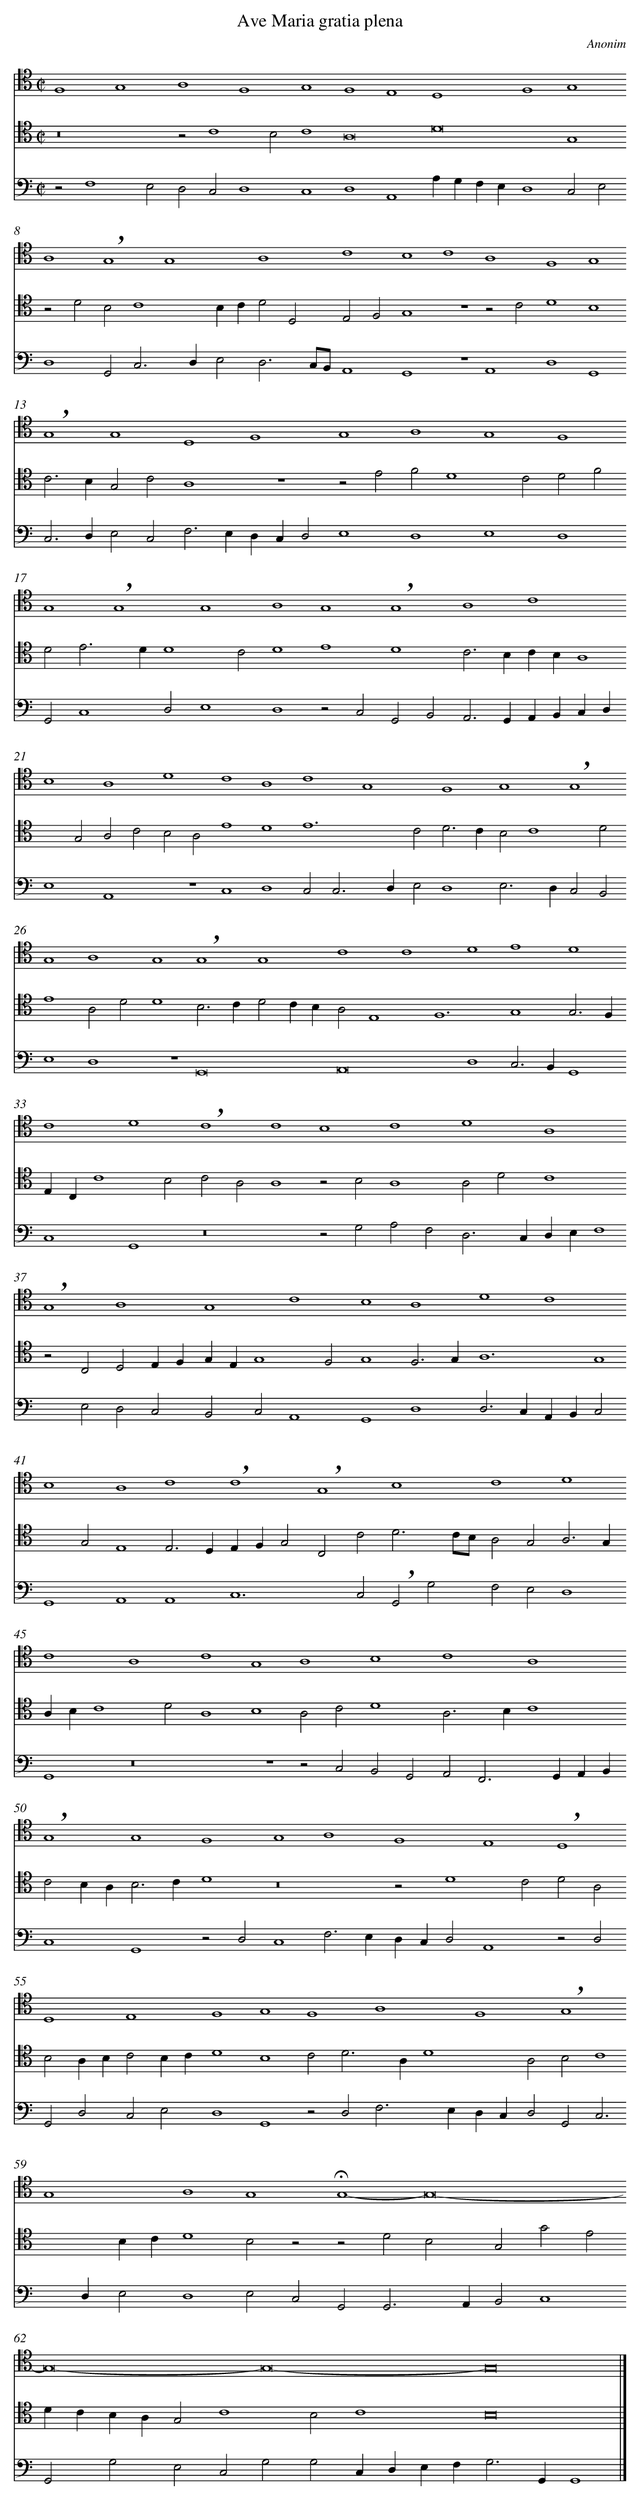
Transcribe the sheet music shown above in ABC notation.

X:1
T: Ave Maria gratia plena
C: Anonim
L: 1/4
M: C|
V: 1 clef=tenor
V: 2 clef=tenor
V: 3 clef=bass
K: C
[V:1] F,4G,4 [|]
[V:2] z8 [|]
[V:3] z2F,4E,2 [|]
[V:1] A,4F,4 [|]
[V:2] z2C4B,2 [|]
[V:3] D,2C,2D,4 [|]
[V:1] G,4F,4 [|]
[V:2] C4A,8 [|]
[V:3] C,4D,4 [|]
[V:1] E,4D,4 [|]
[V:2] D8 [|]
[V:3] A,,4A,G,F,E, [|]
[V:1] F,4G,4 [|]
[V:2] G,4 [|]
[V:3] D,4C,2E,2 [|]
[V:1] A,4!breath!G,4 [|]
[V:2] z2D2B,2C4 [|]
[V:3] D,4G,,2C,3 [|]
[V:1] G,4A,4 [|]
[V:2] B,CD2D,2 [|]
[V:3] D,E,2D,3C,/B,,/ [|]
[V:1] C4B,4 [|]
[V:2] E,2F,2G,4 [|]
[V:3] A,,4G,,4 [|]
[V:1] C4A,4 [|]
[V:2] z4z2C2 [|]
[V:3] z4A,,4 [|]
[V:1] F,4G,4 [|]
[V:2] D4B,4 [|]
[V:3] D,4G,,4 [|]
[V:1] !breath!G,4G,4 [|]
[V:2] C2>B,2G,2C2 [|]
[V:3] C,2>D,2E,2C,2 [|]
[V:1] D,4F,4 [|]
[V:2] A,4z4 [|]
[V:3] F,2>E,2D,C,D,2 [|]
[V:1] G,4A,4 [|]
[V:2] z2E2F2D4 [|]
[V:3] E,4D,4 [|]
[V:1] G,4F,4 [|]
[V:2] C2D2F2 [|]
[V:3] E,4D,4 [|]
[V:1] G,4!breath!G,4 [|]
[V:2] D2E2>D2D4 [|]
[V:3] G,,2C,4D,2 [|]
[V:1] G,4A,4 [|]
[V:2] C2D4 [|]
[V:3] E,4D,4 [|]
[V:1] G,4!breath!G,4 [|]
[V:2] E4D4 [|]
[V:3] z2C,2G,,2B,,2 [|]
[V:1] A,4C4 [|]
[V:2] C2>B,2CB,A,4 [|]
[V:3] A,,2>G,,2A,,B,,C,D, [|]
[V:1] B,4A,4 [|]
[V:2] G,2A,2C2 [|]
[V:3] E,4A,,4 [|]
[V:1] D4C4 [|]
[V:2] B,2A,2E4 [|]
[V:3] z4C,4 [|]
[V:1] A,4C4 [|]
[V:2] D4E6 [|]
[V:3] D,4C,2C,3 [|]
[V:1] G,4F,4 [|]
[V:2] C2D3C [|]
[V:3] D,E,2D,4 [|]
[V:1] G,4!breath!G,4 [|]
[V:2] B,2C4D2 [|]
[V:3] E,2>D,2C,2B,,2 [|]
[V:1] G,4A,4 [|]
[V:2] E4A,2D2 [|]
[V:3] E,4D,4 [|]
[V:1] G,4!breath!G,4 [|]
[V:2] D4B,3C [|]
[V:3] z4G,,8 [|]
[V:1] G,4C4 [|]
[V:2] D2CB,A,2E,4 [|]
[V:3] A,,8 [|]
[V:1] C4D4 [|]
[V:2] F,6 [|]
[V:3] D,4 [|]
[V:1] E4D4 [|]
[V:2] G,4G,3F, [|]
[V:3] C,2>B,,2G,,4 [|]
[V:1] C4D4 [|]
[V:2] E,C,C4B,2 [|]
[V:3] C,4G,,4 [|]
[V:1] !breath!C4C4 [|]
[V:2] C2A,2A,4 [|]
[V:3] z8 [|]
[V:1] B,4C4 [|]
[V:2] z2B,2A,4 [|]
[V:3] z2G,2A,2F,2 [|]
[V:1] D4A,4 [|]
[V:2] A,2D2C4 [|]
[V:3] D,2>C,2D,E,F,4 [|]
[V:1] !breath!G,4A,4 [|]
[V:2] z2C,2D,2E,F, [|]
[V:3] E,2D,2C,2 [|]
[V:1] G,4C4 [|]
[V:2] G,E,G,4F,2 [|]
[V:3] B,,2C,2A,,4 [|]
[V:1] B,4A,4 [|]
[V:2] G,4F,3G, [|]
[V:3] G,,4D,4 [|]
[V:1] D4C4 [|]
[V:2] A,6G,4 [|]
[V:3] D,2>C,2A,,B,,C,2 [|]
[V:1] B,4A,4 [|]
[V:2] G,2E,4 [|]
[V:3] G,,4A,,4 [|]
[V:1] C4!breath!C4 [|]
[V:2] E,2>D,2E,F,G,2 [|]
[V:3] A,,4C,6 [|]
[V:1] !breath!G,4B,4 [|]
[V:2] C,2C2D3C/B,/ [|]
[V:3] C,2!breath!G,,2G,2 [|]
[V:1] C4D4 [|]
[V:2] A,2G,2A,3G, [|]
[V:3] F,2E,2D,4 [|]
[V:1] C4A,4 [|]
[V:2] A,B,C4D2 [|]
[V:3] G,,4z8 [|]
[V:1] C4G,4 [|]
[V:2] A,4B,4 [|]
[V:3] z4 [|]
[V:1] A,4B,4 [|]
[V:2] A,2C2D4 [|]
[V:3] z2C,2B,,2G,,2 [|]
[V:1] C4A,4 [|]
[V:2] A,2>B,2C4 [|]
[V:3] A,,2F,,2>G,,2A,,B,, [|]
[V:1] !breath!G,4G,4 [|]
[V:2] C2B,A,2<B,2C [|]
[V:3] C,4G,,4 [|]
[V:1] F,4G,4 [|]
[V:2] D4z8 [|]
[V:3] z2D,2C,4 [|]
[V:1] A,4F,4 [|]
[V:2] z2D4 [|]
[V:3] F,2>E,2D,C,D,2 [|]
[V:1] E,4!breath!D,4 [|]
[V:2] C2D2A,2 [|]
[V:3] A,,4z2D,2 [|]
[V:1] D,4E,4 [|]
[V:2] B,2A,B,C2B,C [|]
[V:3] G,,2D,2C,2E,2 [|]
[V:1] F,4G,4 [|]
[V:2] D4B,4 [|]
[V:3] D,4G,,4 [|]
[V:1] F,4A,4 [|]
[V:2] C2D2>A,2D4 [|]
[V:3] z2D,2F,3E, [|]
[V:1] F,4!breath!G,4 [|]
[V:2] A,2B,2C4 [|]
[V:3] D,C,D,2G,,2C,3 [|]
[V:1] G,4A,4 [|]
[V:2] B,CD4 [|]
[V:3] D,E,2D,4 [|]
[V:1] G,4!fermata!G,4- [|]
[V:2] B,2z2z2D2 [|]
[V:3] E,2C,2G,,2G,,3 [|]
[V:1] G,8- [|]
[V:2] B,2G,2G2E2 [|]
[V:3] A,,B,,2C,4 [|]
[V:1] G,8- [|]
[V:2] DCB,A,G,2C4 [|]
[V:3] G,,2G,2E,2C,2 [|]
[V:1] G,8- [|]
[V:2] B,2C4 [|]
[V:3] G,2G,2C,D,E,F, [|]
[V:1] G,8 |]
[V:2] B,8 |]
[V:3] G,2>G,,2G,,4 |]
